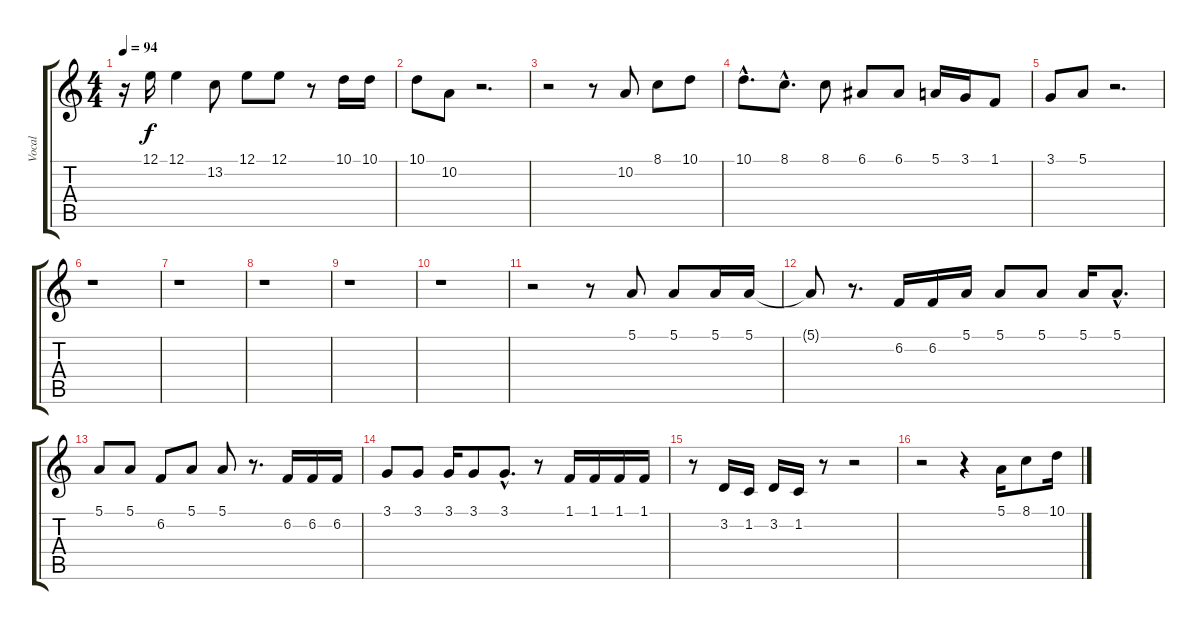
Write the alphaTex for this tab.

\track ("Vocal" "Vocal") {instrument accordion}
\staff {score tabs}
\tuning (E4 B3 G3 D3 A2 E2) {hide}
\ts (4 4)
\tempo 94
\clef g2
\ks c
r.16{dy f} 12.1.16 12.1.4 13.2.8 12.1.8 12.1.8 r.8 10.1.16 10.1.16 |
10.1.8 10.2.8 r.2{d} |
r.2 r.8 10.2.8 8.1.8 10.1.8 |
10.1{hac}.8{d} 8.1{hac}.8{d} 8.1.8 6.1.8 6.1.8 5.1.16 3.1.16 1.1.8 |
3.1.8 5.1.8 r.2{d} |
r.1 |
r.1 |
r.1 |
r.1 |
r.1 |
r.2 r.8 5.1.8 5.1.8 5.1.16 5.1.16 |
5.1{t}.8 r.8{d} 6.2.16 6.2.16 5.1.16 5.1.8 5.1.8 5.1.16 5.1{hac}.8{d} |
5.1.8 5.1.8 6.2.8 5.1.8 5.1.8 r.8{d} 6.2.16 6.2.16 6.2.16 |
3.1.8 3.1.8 3.1.16 3.1.8 3.1{hac}.8{d} r.8 1.1.16 1.1.16 1.1.16 1.1.16 |
r.8 3.2.16 1.2.16 3.2.16 1.2.16 r.8 r.2 |
r.2 r.4 5.1.16 8.1.8 10.1.16
